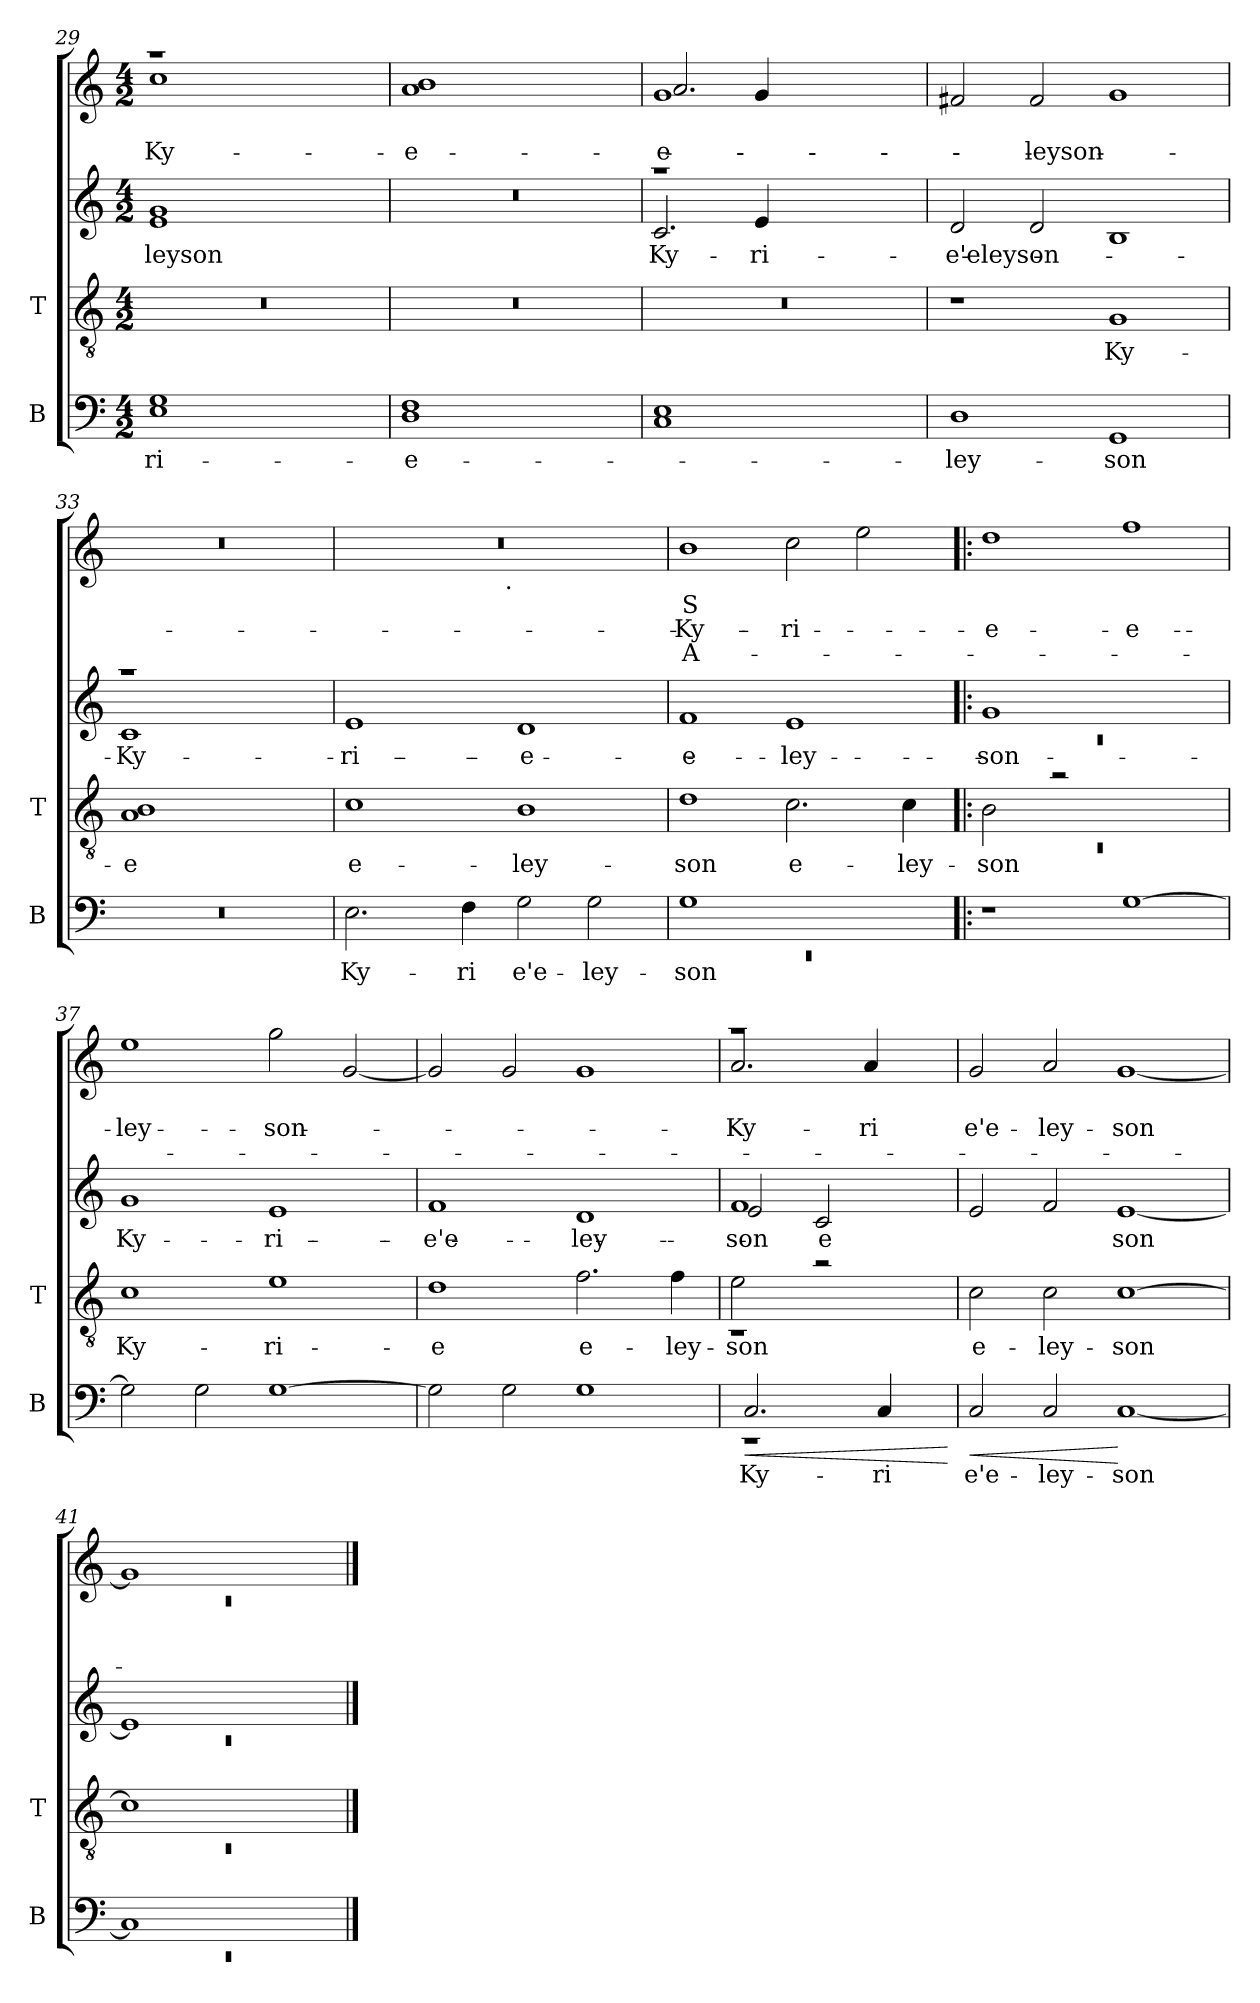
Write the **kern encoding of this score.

**kern	**text	**dynam	**kern	**text	**kern	**text	**kern	**text	**text	**text
*part4	*part4	*part4	*part3	*part3	*part2	*part2	*part1	*part1	*part1	*part1
*staff4	*staff4	*staff4	*staff3	*staff3	*staff2	*staff2	*staff1	*staff1	*staff1	*staff1
*I"B	*	*	*I"T	*	*	*	*	*	*	*
*I'B	*	*	*I'T	*	*	*	*	*	*	*
*clefF4	*	*	*clefGv2	*	*clefG2	*	*clefG2	*	*	*
*k[]	*	*	*k[]	*	*k[]	*	*k[]	*	*	*
*C:	*	*	*C:	*	*C:	*	*C:	*	*	*
*M4/2	*	*	*M4/2	*	*M4/2	*	*M4/2	*	*	*
=29	=29	=29	=29	=29	=29	=29	=29	=29	=29	=29
!	!LO:LY:b	!	!	!	!	!LO:LY:b	!	!	!LO:LY:b	!
*	*	*	*	*	*	*	*^	*	*	*
1E 1G	-ri-	.	0r	.	1e 1g	-leyson	1raa	1cc	.	Ky-	.
1ryy	.	.	.	.	1ryy	.	1ryy	1ryy	.	.	.
=30	=30	=30	=30	=30	=30	=30	=30	=30	=30	=30	=30
!	!LO:LY:b	!	!	!	!	!	!	!	!	!LO:LY:b	!
*	*	*	*	*	*	*	*v	*v	*	*	*
1D 1F	e-	.	0r	.	0r	.	1a 1b	.	-e	.
1ryy	.	.	.	.	.	.	1ryy	.	.	.
=31	=31	=31	=31	=31	=31	=31	=31	=31	=31	=31
*	*	*	*	*	*^	*	*	*	*	*
!	!	!	!	!	!	!	!LO:LY:b	!	!	!LO:LY:b:rj	!
*	*	*	*	*	*	*	*	*^	*	*	*
1C 1E	.	.	0r	.	1raa	2.c/	Ky-	1g	2.a/	.	e-	.
!	!	!	!	!	!	!	!LO:LY:b	!	!	!	!	!
.	.	.	.	.	.	4e/	-ri-	.	4g/	.	.	.
1ryy	.	.	.	.	1ryy	1ryy	.	1ryy	1ryy	.	.	.
=32	=32	=32	=32	=32	=32	=32	=32	=32	=32	=32	=32	=32
!	!LO:LY:b	!	!	!	!	!	!LO:LY:b	!	!	!	!	!
*	*	*	*	*	*v	*v	*	*	*	*	*	*
*	*	*	*	*	*	*	*v	*v	*	*	*
1D	-ley-	.	1r	.	2d/	-e'eleyson	2f#X/	.	.	.
!	!	!	!	!	!	!	!	!	!LO:LY:b	!
.	.	.	.	.	2d/	.	2f#/	.	-leyson	.
!	!LO:LY:b	!	!	!LO:LY:b	!	!	!	!	!	!
1GG	-son	.	1G	Ky-	1B	.	1g	.	.	.
=33	=33	=33	=33	=33	=33	=33	=33	=33	=33	=33
!	!	!	!	!LO:LY:b	!	!LO:LY:b	!	!	!	!
*	*	*	*	*	*^	*	*	*	*	*
0r	.	.	1A 1B	-e	1raa	1c	Ky-	0r	.	.	.
.	.	.	1ryy	.	1ryy	1ryy	.	.	.	.	.
!!LO:LB:g=z
=34	=34	=34	=34	=34	=34	=34	=34	=34	=34	=34	=34
!	!LO:LY:b	!	!	!LO:LY:b	!	!	!LO:LY:b	!	!	!	!
*	*	*	*	*	*v	*v	*	*^	*	*	*
2.E\	Ky-	.	1c	e-	1e	-ri-	0r	2ryy	.	.	.
.	.	.	.	.	.	.	.	4...ryy	.	.	.
!	!LO:LY:b	!	!	!	!	!	!	!	!	!	!
4F\	-ri	.	.	.	.	.	.	.	.	.	.
!	!	!	!	!	!	!	!	!LO:TX:b:t=.	!	!	!
.	.	.	.	.	.	.	.	1ryy	.	.	.
!	!LO:LY:b	!	!	!LO:LY:b	!	!LO:LY:b	!	!	!	!	!
2G\	e'e-	.	1B	-ley-	1d	-e	.	.	.	.	.
!	!LO:LY:b	!	!	!	!	!	!	!	!	!	!
2G\	-ley-	.	.	.	.	.	.	.	.	.	.
.	.	.	.	.	.	.	.	32ryy	.	.	.
=35	=35	=35	=35	=35	=35	=35	=35	=35	=35	=35	=35
*^	*	*	*	*	*	*	*	*	*	*	*
!	!LO:N:vis=1	!LO:LY:b	!	!	!LO:LY:b	!	!LO:LY:b	!	!	!LO:LY:b:rj	!LO:LY:b:rj	!LO:LY:b:rj
*	*	*	*	*	*	*	*	*v	*v	*	*	*
1G	0rEE	-son	.	1d	-son	1f	e-	1b	S	Ky-	-A-
!	!	!	!	!	!LO:LY:b	!	!LO:LY:b	!	!	!LO:LY:b	!
1ryy	.	.	.	2.c\	e-	1e	-ley-	2cc\	.	-ri-	.
.	.	.	.	.	.	.	.	2ee\	.	.	.
!	!	!	!	!	!LO:LY:b	!	!	!	!	!	!
.	.	.	.	4c\	-ley-	.	.	.	.	.	.
*v	*v	*	*	*	*	*	*	*	*	*	*
=36!|:	=36!|:	=36!|:	=36!|:	=36!|:	=36!|:	=36!|:	=36!|:	=36!|:	=36!|:	=36!|:
*	*	*	*^	*	*^	*	*	*	*	*
!	!	!	!	!LO:N:vis=1	!LO:LY:b	!	!LO:N:vis=1	!LO:LY:b	!	!	!LO:LY:b	!
1r	.	.	2B\	0rC	-son	1g	0rc	-son	1dd	.	-e	.
.	.	.	2ra	.	.	.	.	.	.	.	.	.
!	!	!	!	!	!	!	!	!	!	!	!LO:LY:b	!
[>1G	.	.	1ryy	.	.	1ryy	.	.	1ff	.	e-	.
*	*	*	*v	*v	*	*	*	*	*	*	*	*
*	*	*	*	*	*v	*v	*	*	*	*	*
=37	=37	=37	=37	=37	=37	=37	=37	=37	=37	=37
!	!	!	!	!LO:LY:b	!	!LO:LY:b	!	!	!LO:LY:b	!
2G\]	.	.	1c	Ky-	1g	Ky-	1ee	.	-ley-	.
2G\	.	.	.	.	.	.	.	.	.	.
!	!	!	!	!LO:LY:b	!	!LO:LY:b	!	!	!LO:LY:b	!
[>1G	.	.	1e	-ri-	1e	-ri-	2gg\	.	-son	.
.	.	.	.	.	.	.	[<2g/	.	.	.
=38	=38	=38	=38	=38	=38	=38	=38	=38	=38	=38
!	!	!	!	!LO:LY:b	!	!LO:LY:b	!	!	!	!
2G\]	.	.	1d	-e	1f	-e'e-	2g/]	.	.	.
2G\	.	.	.	.	.	.	2g/	.	.	.
!	!	!	!	!LO:LY:b	!	!LO:LY:b	!	!	!	!
1G	.	.	2.f\	e-	1d	-ley-	1g	.	.	.
!	!	!	!	!LO:LY:b	!	!	!	!	!	!
.	.	.	4f\	-ley-	.	.	.	.	.	.
=39	=39	=39	=39	=39	=39	=39	=39	=39	=39	=39
*^	*	*	*	*	*	*	*	*	*	*
*	*^	*	*	*	*	*	*	*	*	*	*
!	!	!	!	!	!	!LO:LY:b	!	!LO:LY:b	!	!	!	!
*	*	*	*	*	*^	*	*^	*	*	*	*	*
!	!	!	!	!	!	!	!	!	!	!LO:LY:b	!	!	!LO:LY:b	!
*	*	*	*	*	*	*	*	*	*	*	*^	*	*	*
2..ryy	32ryy	32ryy	.	.	2e\	1rC	-son	1f	2e/	-son	1raa	2.a/	.	Ky-	.
!	!	!	!LO:LY:b	!LO:HP:b	!	!	!	!	!	!	!	!	!	!	!
.	1rEE	2.C/	Ky-	<	.	.	.	.	.	.	.	.	.	.	.
!	!	!	!	!	!	!	!	!	!	!LO:LY:b	!	!	!	!	!
.	.	.	.	.	2ra	.	.	.	2c/	e-	.	.	.	.	.
!	!	!	!	!	!	!	!	!	!	!	!	!	!	!LO:LY:b	!
.	.	.	.	.	.	.	.	.	.	.	.	4a/	.	-ri-	.
!	!	!	!LO:LY:b	!	!	!	!	!	!	!	!	!	!	!	!
.	.	4C/	-ri-	.	.	.	.	.	.	.	.	.	.	.	.
32ryy	.	.	.	.	.	.	.	.	.	.	.	.	.	.	.
8ryy	.	.	.	.	.	.	.	.	.	.	.	.	.	.	.
.	.	.	.	.	32ryy	32ryy	.	32ryy	32ryy	.	32ryy	32ryy	.	.	.
*v	*v	*v	*	*	*	*	*	*v	*v	*	*v	*v	*	*	*
*	*	*	*v	*v	*	*	*	*	*	*	*
.	.	[	.	.	.	.	.	.	.	.
=40	=40	=40	=40	=40	=40	=40	=40	=40	=40	=40
!	!LO:LY:b	!LO:HP:b	!	!LO:LY:b	!	!	!	!	!LO:LY:b	!
2C/	-e'e-	<	2c\	e-	2e/	.	2g/	.	-e'e-	.
!	!LO:LY:b	!	!	!LO:LY:b	!	!	!	!	!LO:LY:b	!
2C/	-ley-	.	2c\	-ley-	2f/	.	2a/	.	-ley-	.
!	!LO:LY:b	!	!	!LO:LY:b	!	!LO:LY:b	!	!	!LO:LY:b	!
[<1C	-son	[	[>1c	-son	[<1e	-son	[<1g	.	-son	.
=41	=41	=41	=41	=41	=41	=41	=41	=41	=41	=41
*^	*	*	*^	*	*^	*	*^	*	*	*
!	!LO:N:vis=1	!	!	!	!LO:N:vis=1	!	!	!LO:N:vis=1	!	!	!LO:N:vis=1	!	!	!
1C]	0rEE	.	.	1c]	0rC	.	1e]	0rc	.	1g]	0rc	.	.	.
1ryy	.	.	.	1ryy	.	.	1ryy	.	.	1ryy	.	.	.	.
*v	*v	*	*	*	*	*	*v	*v	*	*v	*v	*	*	*
*	*	*	*v	*v	*	*	*	*	*	*	*
==	==	==	==	==	==	==	==	==	==	==
*-	*-	*-	*-	*-	*-	*-	*-	*-	*-	*-
